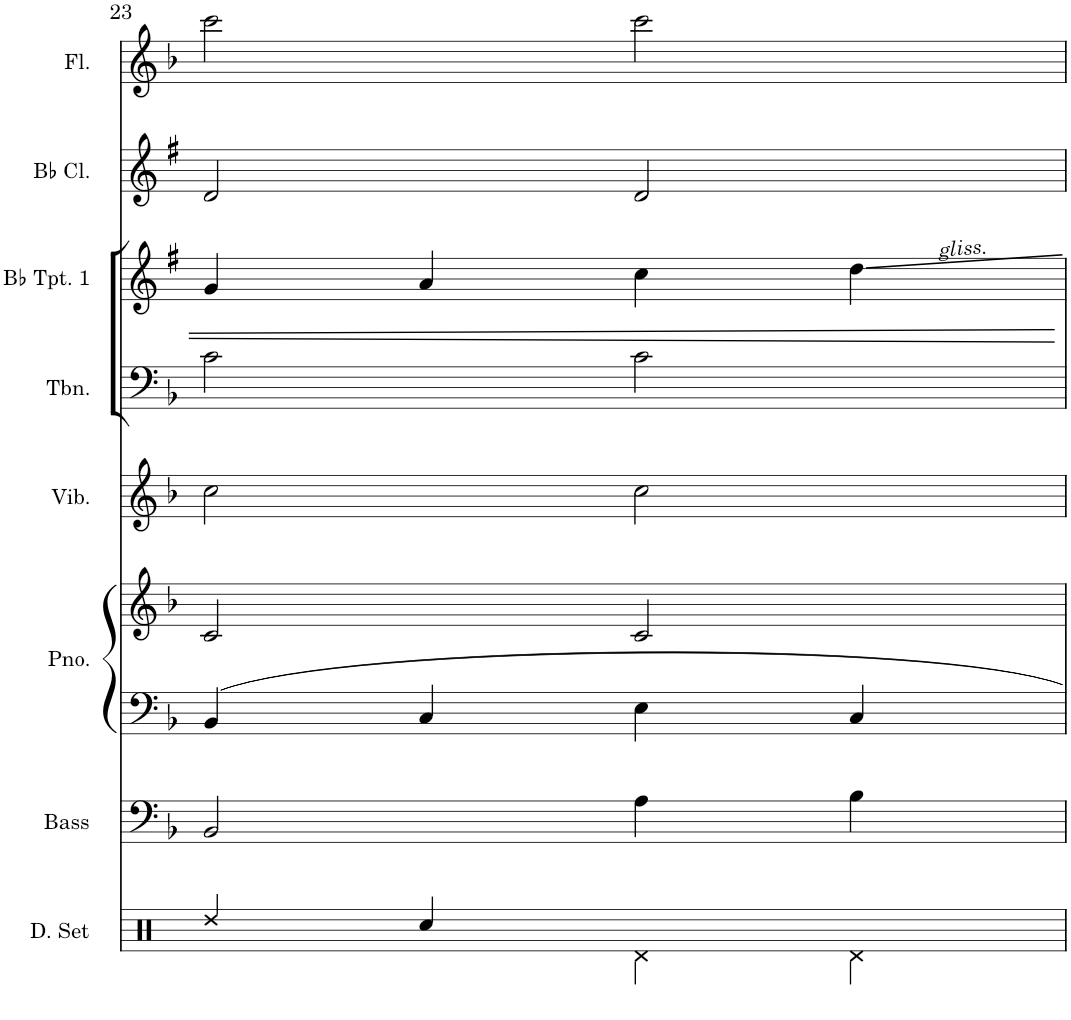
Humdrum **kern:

**kern	**kern	**kern	**kern	**kern	**kern	**kern	**kern	**kern
*part8	*part7	*part6	*part6	*part5	*part4	*part3	*part2	*part1
*staff9	*staff8	*staff7	*staff6	*staff5	*staff4	*staff3	*staff2	*staff1
*I"Drumset	*I"Acoustic Bass	*I"Piano	*	*I"Vibraphone	*I"Trombone	*I"Bb Trumpet 1	*I"Bb Clarinet	*I"Flute
*I'D. Set	*I'Bass	*I'Pno.	*	*I'Vib.	*I'Tbn.	*I'Bb Tpt. 1	*I'Bb Cl.	*I'Fl.
!!LO:PB:g=z
*clefX	*clefF4	*clefF4	*clefG2	*clefG2	*clefF4	*clefG2	*clefG2	*clefG2
*	*Trd7c12	*	*	*	*	*Trd1c2	*Trd1c2	*
*k[]	*k[b-]	*k[b-]	*k[b-]	*k[b-]	*k[b-]	*k[f#]	*k[f#]	*k[b-]
*M4/4	*M4/4	*M4/4	*M4/4	*M4/4	*M4/4	*M4/4	*M4/4	*M4/4
=23	=23	=23	=23	=23	=23	=23	=23	=23
4Rdd/	2BB-/	4BB-/	2c/	2cc\	2c\	4g/	2d/	2ccc\
4Rcc/	.	4C/	.	.	.	4a/	.	.
4Rd\	4A\	4E\	2c/	2cc\	2c\	4cc\	2d/	2ccc\
4Rd\	4B-\	4C/	.	.	.	4dd\	.	.
=	=	=	=	=	=	=	=	=
*-	*-	*-	*-	*-	*-	*-	*-	*-
